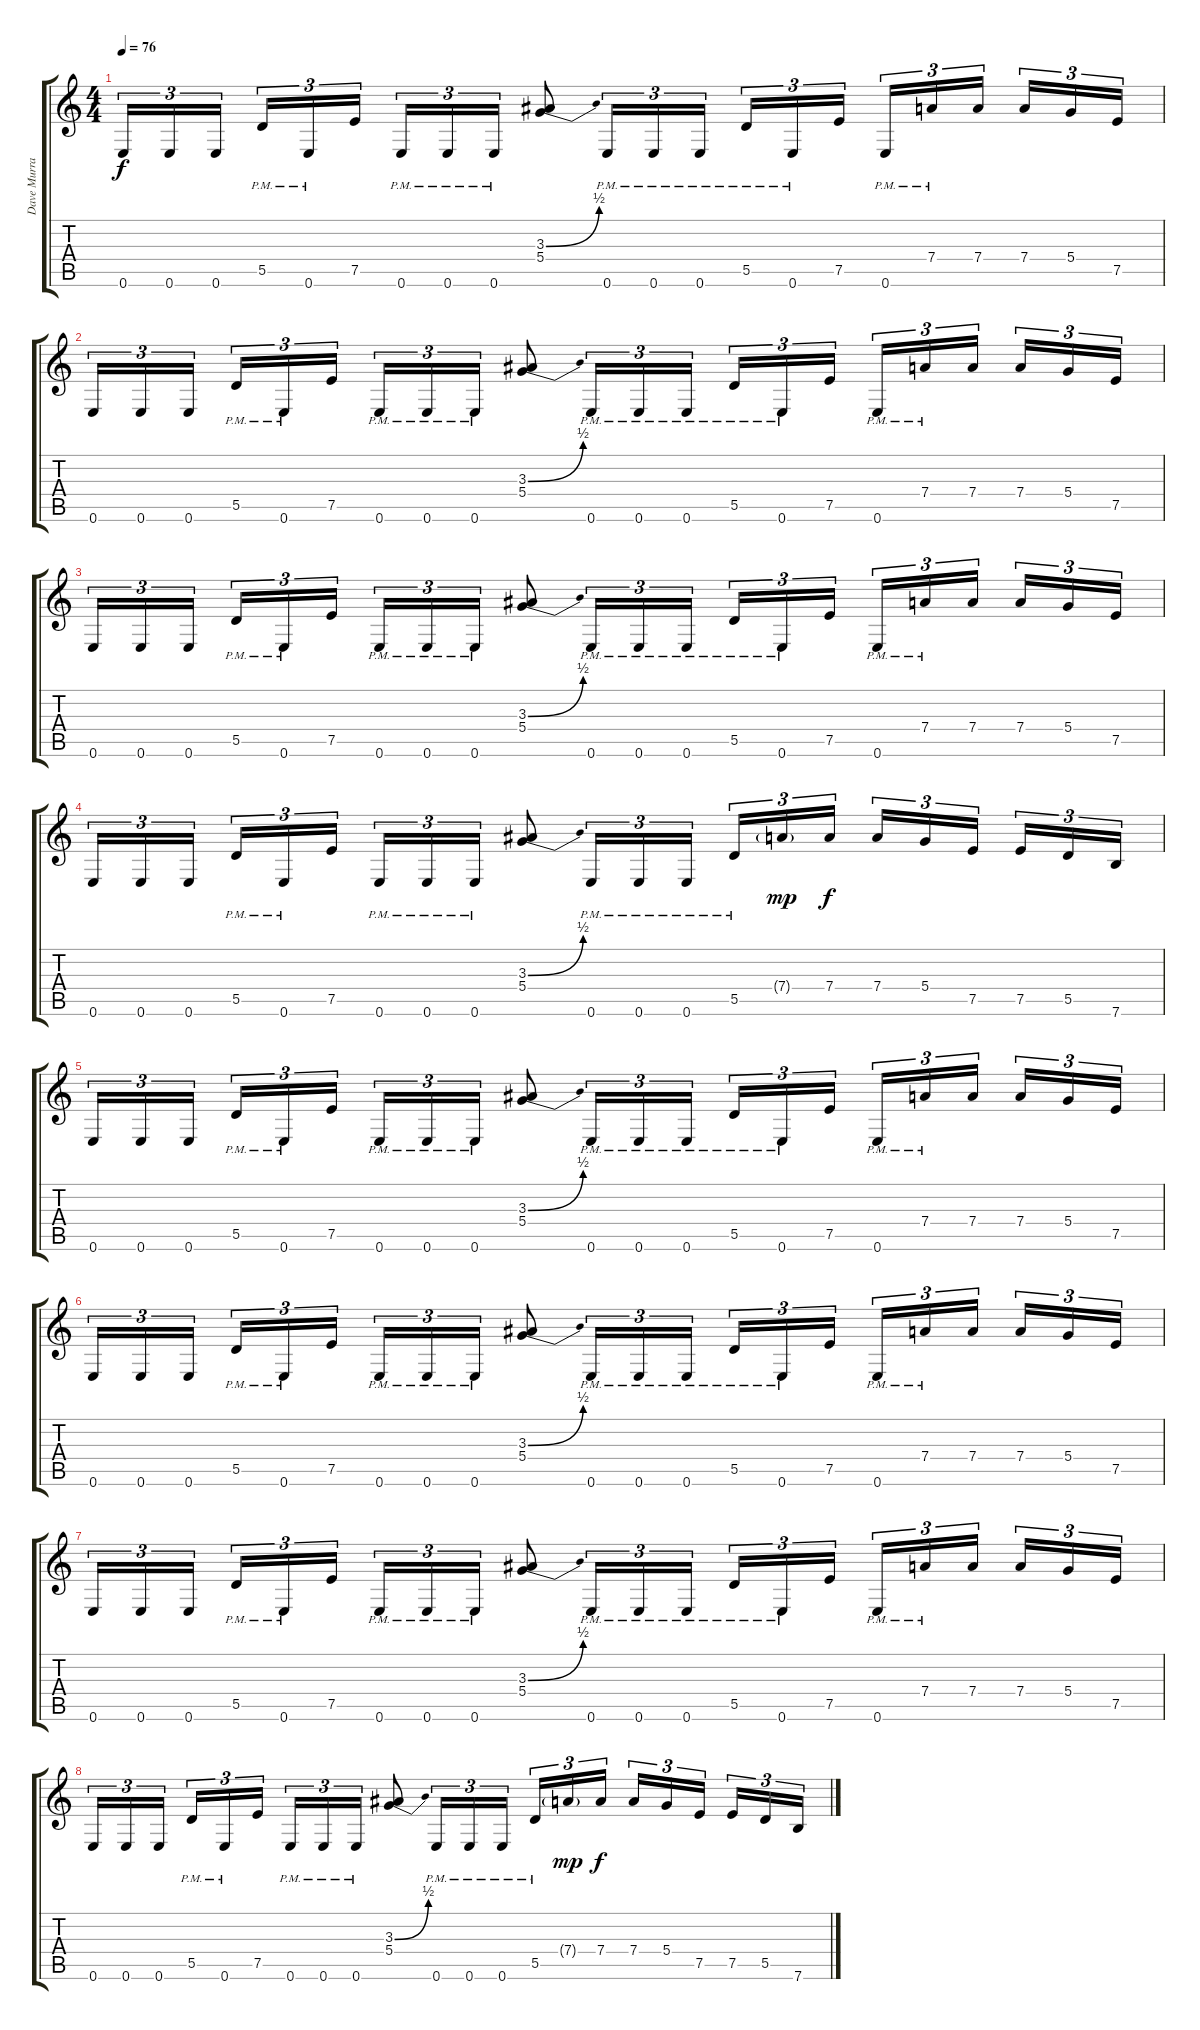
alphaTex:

\track ("Dave Murray" "Dave Murra") {instrument overdrivenguitar}
\staff {score tabs}
\tuning (E4 B3 G3 D3 A2 E2) {hide}
\ts (4 4)
\tempo 76
\clef g2
\ks c
0.6.16{tu (3 2) dy f} 0.6.16{tu (3 2)} 0.6.16{tu (3 2) beam splitsecondary} 5.5{pm}.16{tu (3 2)} 0.6{pm}.16{tu (3 2)} 7.5.16{tu (3 2)} 0.6{pm}.16{tu (3 2)} 0.6{pm}.16{tu (3 2)} 0.6{pm}.16{tu (3 2)} (3.3{be (bend 0 0 60 2)} 5.4).8 0.6{pm}.16{tu (3 2)} 0.6{pm}.16{tu (3 2)} 0.6{pm}.16{tu (3 2) beam splitsecondary} 5.5{pm}.16{tu (3 2)} 0.6{pm}.16{tu (3 2)} 7.5.16{tu (3 2)} 0.6{pm}.16{tu (3 2)} 7.4{pm}.16{tu (3 2)} 7.4.16{tu (3 2) beam splitsecondary} 7.4.16{tu (3 2)} 5.4.16{tu (3 2)} 7.5.16{tu (3 2)} |
0.6.16{tu (3 2)} 0.6.16{tu (3 2)} 0.6.16{tu (3 2) beam splitsecondary} 5.5{pm}.16{tu (3 2)} 0.6{pm}.16{tu (3 2)} 7.5.16{tu (3 2)} 0.6{pm}.16{tu (3 2)} 0.6{pm}.16{tu (3 2)} 0.6{pm}.16{tu (3 2)} (3.3{be (bend 0 0 60 2)} 5.4).8 0.6{pm}.16{tu (3 2)} 0.6{pm}.16{tu (3 2)} 0.6{pm}.16{tu (3 2) beam splitsecondary} 5.5{pm}.16{tu (3 2)} 0.6{pm}.16{tu (3 2)} 7.5.16{tu (3 2)} 0.6{pm}.16{tu (3 2)} 7.4{pm}.16{tu (3 2)} 7.4.16{tu (3 2) beam splitsecondary} 7.4.16{tu (3 2)} 5.4.16{tu (3 2)} 7.5.16{tu (3 2)} |
0.6.16{tu (3 2)} 0.6.16{tu (3 2)} 0.6.16{tu (3 2) beam splitsecondary} 5.5{pm}.16{tu (3 2)} 0.6{pm}.16{tu (3 2)} 7.5.16{tu (3 2)} 0.6{pm}.16{tu (3 2)} 0.6{pm}.16{tu (3 2)} 0.6{pm}.16{tu (3 2)} (3.3{be (bend 0 0 60 2)} 5.4).8 0.6{pm}.16{tu (3 2)} 0.6{pm}.16{tu (3 2)} 0.6{pm}.16{tu (3 2) beam splitsecondary} 5.5{pm}.16{tu (3 2)} 0.6{pm}.16{tu (3 2)} 7.5.16{tu (3 2)} 0.6{pm}.16{tu (3 2)} 7.4{pm}.16{tu (3 2)} 7.4.16{tu (3 2) beam splitsecondary} 7.4.16{tu (3 2)} 5.4.16{tu (3 2)} 7.5.16{tu (3 2)} |
0.6.16{tu (3 2)} 0.6.16{tu (3 2)} 0.6.16{tu (3 2) beam splitsecondary} 5.5{pm}.16{tu (3 2)} 0.6{pm}.16{tu (3 2)} 7.5.16{tu (3 2)} 0.6{pm}.16{tu (3 2)} 0.6{pm}.16{tu (3 2)} 0.6{pm}.16{tu (3 2)} (3.3{be (bend 0 0 60 2)} 5.4).8 0.6{pm}.16{tu (3 2)} 0.6{pm}.16{tu (3 2)} 0.6{pm}.16{tu (3 2) beam splitsecondary} 5.5{pm}.16{tu (3 2)} 7.4{g}.16{tu (3 2) dy mp} 7.4.16{tu (3 2) dy f} 7.4.16{tu (3 2)} 5.4.16{tu (3 2)} 7.5.16{tu (3 2) beam splitsecondary} 7.5.16{tu (3 2)} 5.5.16{tu (3 2)} 7.6.16{tu (3 2)} |
0.6.16{tu (3 2)} 0.6.16{tu (3 2)} 0.6.16{tu (3 2) beam splitsecondary} 5.5{pm}.16{tu (3 2)} 0.6{pm}.16{tu (3 2)} 7.5.16{tu (3 2)} 0.6{pm}.16{tu (3 2)} 0.6{pm}.16{tu (3 2)} 0.6{pm}.16{tu (3 2)} (3.3{be (bend 0 0 60 2)} 5.4).8 0.6{pm}.16{tu (3 2)} 0.6{pm}.16{tu (3 2)} 0.6{pm}.16{tu (3 2) beam splitsecondary} 5.5{pm}.16{tu (3 2)} 0.6{pm}.16{tu (3 2)} 7.5.16{tu (3 2)} 0.6{pm}.16{tu (3 2)} 7.4{pm}.16{tu (3 2)} 7.4.16{tu (3 2) beam splitsecondary} 7.4.16{tu (3 2)} 5.4.16{tu (3 2)} 7.5.16{tu (3 2)} |
0.6.16{tu (3 2)} 0.6.16{tu (3 2)} 0.6.16{tu (3 2) beam splitsecondary} 5.5{pm}.16{tu (3 2)} 0.6{pm}.16{tu (3 2)} 7.5.16{tu (3 2)} 0.6{pm}.16{tu (3 2)} 0.6{pm}.16{tu (3 2)} 0.6{pm}.16{tu (3 2)} (3.3{be (bend 0 0 60 2)} 5.4).8 0.6{pm}.16{tu (3 2)} 0.6{pm}.16{tu (3 2)} 0.6{pm}.16{tu (3 2) beam splitsecondary} 5.5{pm}.16{tu (3 2)} 0.6{pm}.16{tu (3 2)} 7.5.16{tu (3 2)} 0.6{pm}.16{tu (3 2)} 7.4{pm}.16{tu (3 2)} 7.4.16{tu (3 2) beam splitsecondary} 7.4.16{tu (3 2)} 5.4.16{tu (3 2)} 7.5.16{tu (3 2)} |
0.6.16{tu (3 2)} 0.6.16{tu (3 2)} 0.6.16{tu (3 2) beam splitsecondary} 5.5{pm}.16{tu (3 2)} 0.6{pm}.16{tu (3 2)} 7.5.16{tu (3 2)} 0.6{pm}.16{tu (3 2)} 0.6{pm}.16{tu (3 2)} 0.6{pm}.16{tu (3 2)} (3.3{be (bend 0 0 60 2)} 5.4).8 0.6{pm}.16{tu (3 2)} 0.6{pm}.16{tu (3 2)} 0.6{pm}.16{tu (3 2) beam splitsecondary} 5.5{pm}.16{tu (3 2)} 0.6{pm}.16{tu (3 2)} 7.5.16{tu (3 2)} 0.6{pm}.16{tu (3 2)} 7.4{pm}.16{tu (3 2)} 7.4.16{tu (3 2) beam splitsecondary} 7.4.16{tu (3 2)} 5.4.16{tu (3 2)} 7.5.16{tu (3 2)} |
0.6.16{tu (3 2)} 0.6.16{tu (3 2)} 0.6.16{tu (3 2) beam splitsecondary} 5.5{pm}.16{tu (3 2)} 0.6{pm}.16{tu (3 2)} 7.5.16{tu (3 2)} 0.6{pm}.16{tu (3 2)} 0.6{pm}.16{tu (3 2)} 0.6{pm}.16{tu (3 2)} (3.3{be (bend 0 0 60 2)} 5.4).8 0.6{pm}.16{tu (3 2)} 0.6{pm}.16{tu (3 2)} 0.6{pm}.16{tu (3 2) beam splitsecondary} 5.5{pm}.16{tu (3 2)} 7.4{g}.16{tu (3 2) dy mp} 7.4.16{tu (3 2) dy f} 7.4.16{tu (3 2)} 5.4.16{tu (3 2)} 7.5.16{tu (3 2) beam splitsecondary} 7.5.16{tu (3 2)} 5.5.16{tu (3 2)} 7.6.16{tu (3 2)}
